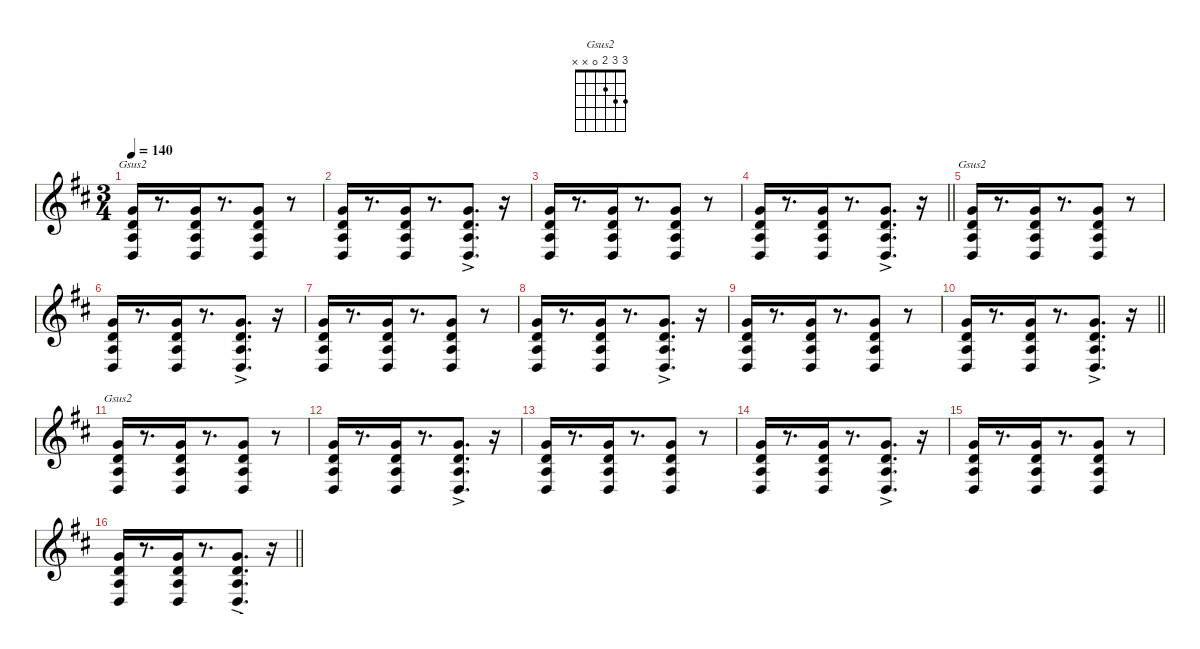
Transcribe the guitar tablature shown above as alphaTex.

\defaultSystemsLayout 4
\hideDynamics
\bracketExtendMode nobrackets
\singleTrackTrackNamePolicy hidden
\multiTrackTrackNamePolicy hidden
\otherSystemsTrackNameOrientation horizontal
\track ("Piano - RH" "el.pno.") {defaultSystemsLayout 8 instrument electricpiano1}
\staff {score}
\tuning (E4 B3 G3 D3 A2 E2)
\chord ("Gsus2" 3 3 2 0 x x)
\ts (3 4)
\tempo 140
\clef g2
\ks d
(3.1{acc forcenatural} 3.2{acc forcenatural} 2.3{acc forcenatural} 0.4{acc forcenatural}).16{ch "Gsus2" dy f instrument electricpiano1 beam Up beam merge} r.8{d beam Up beam merge} (3.1{acc forcenatural} 3.2{acc forcenatural} 2.3{acc forcenatural} 0.4{acc forcenatural}).16{beam Up beam merge} r.8{d beam Up beam merge} (3.1{acc forcenatural} 3.2{acc forcenatural} 2.3{acc forcenatural} 0.4{acc forcenatural}).8{beam Up beam merge} r.8{beam Up} |
(3.1{acc forcenatural} 3.2{acc forcenatural} 2.3{acc forcenatural} 0.4{acc forcenatural}).16{beam Up beam merge} r.8{d beam Up beam merge} (3.1{acc forcenatural} 3.2{acc forcenatural} 2.3{acc forcenatural} 0.4{acc forcenatural}).16{beam Up beam merge} r.8{d beam Up beam merge} (3.1{ac acc forcenatural} 3.2{ac acc forcenatural} 2.3{ac acc forcenatural} 0.4{ac acc forcenatural}).8{d beam Up beam merge} r.16{beam Up beam merge} |
(3.1{acc forcenatural} 3.2{acc forcenatural} 2.3{acc forcenatural} 0.4{acc forcenatural}).16{beam Up beam merge} r.8{d beam Up beam merge} (3.1{acc forcenatural} 3.2{acc forcenatural} 2.3{acc forcenatural} 0.4{acc forcenatural}).16{beam Up beam merge} r.8{d beam Up beam merge} (3.1{acc forcenatural} 3.2{acc forcenatural} 2.3{acc forcenatural} 0.4{acc forcenatural}).8{beam Up beam merge} r.8{beam Up beam merge} |
\barLineRight lightlight
(3.1{acc forcenatural} 3.2{acc forcenatural} 2.3{acc forcenatural} 0.4{acc forcenatural}).16{beam Up beam merge} r.8{d beam Up beam merge} (3.1{acc forcenatural} 3.2{acc forcenatural} 2.3{acc forcenatural} 0.4{acc forcenatural}).16{beam Up beam merge} r.8{d beam Up beam merge} (3.1{ac acc forcenatural} 3.2{ac acc forcenatural} 2.3{ac acc forcenatural} 0.4{ac acc forcenatural}).8{d beam Up beam merge} r.16{beam Up beam merge} |
(3.1{acc forcenatural} 3.2{acc forcenatural} 2.3{acc forcenatural} 0.4{acc forcenatural}).16{ch "Gsus2" beam Up beam merge} r.8{d beam Up beam merge} (3.1{acc forcenatural} 3.2{acc forcenatural} 2.3{acc forcenatural} 0.4{acc forcenatural}).16{beam Up beam merge} r.8{d beam Up beam merge} (3.1{acc forcenatural} 3.2{acc forcenatural} 2.3{acc forcenatural} 0.4{acc forcenatural}).8{beam Up beam merge} r.8{beam Up beam merge} |
(3.1{acc forcenatural} 3.2{acc forcenatural} 2.3{acc forcenatural} 0.4{acc forcenatural}).16{beam Up beam merge} r.8{d beam Up beam merge} (3.1{acc forcenatural} 3.2{acc forcenatural} 2.3{acc forcenatural} 0.4{acc forcenatural}).16{beam Up beam merge} r.8{d beam Up beam merge} (3.1{ac acc forcenatural} 3.2{ac acc forcenatural} 2.3{ac acc forcenatural} 0.4{ac acc forcenatural}).8{d beam Up beam merge} r.16{beam Up beam merge} |
(3.1{acc forcenatural} 3.2{acc forcenatural} 2.3{acc forcenatural} 0.4{acc forcenatural}).16{beam Up beam merge} r.8{d beam Up beam merge} (3.1{acc forcenatural} 3.2{acc forcenatural} 2.3{acc forcenatural} 0.4{acc forcenatural}).16{beam Up beam merge} r.8{d beam Up beam merge} (3.1{acc forcenatural} 3.2{acc forcenatural} 2.3{acc forcenatural} 0.4{acc forcenatural}).8{beam Up beam merge} r.8{beam Up beam merge} |
(3.1{acc forcenatural} 3.2{acc forcenatural} 2.3{acc forcenatural} 0.4{acc forcenatural}).16{beam Up beam merge} r.8{d beam Up beam merge} (3.1{acc forcenatural} 3.2{acc forcenatural} 2.3{acc forcenatural} 0.4{acc forcenatural}).16{beam Up beam merge} r.8{d beam Up beam merge} (3.1{ac acc forcenatural} 3.2{ac acc forcenatural} 2.3{ac acc forcenatural} 0.4{ac acc forcenatural}).8{d beam Up beam merge} r.16{beam Up beam merge} |
(3.1{acc forcenatural} 3.2{acc forcenatural} 2.3{acc forcenatural} 0.4{acc forcenatural}).16{beam Up beam merge} r.8{d beam Up beam merge} (3.1{acc forcenatural} 3.2{acc forcenatural} 2.3{acc forcenatural} 0.4{acc forcenatural}).16{beam Up beam merge} r.8{d beam Up beam merge} (3.1{acc forcenatural} 3.2{acc forcenatural} 2.3{acc forcenatural} 0.4{acc forcenatural}).8{beam Up beam merge} r.8{beam Up beam merge} |
\barLineRight lightlight
(3.1{acc forcenatural} 3.2{acc forcenatural} 2.3{acc forcenatural} 0.4{acc forcenatural}).16{beam Up beam merge} r.8{d beam Up beam merge} (3.1{acc forcenatural} 3.2{acc forcenatural} 2.3{acc forcenatural} 0.4{acc forcenatural}).16{beam Up beam merge} r.8{d beam Up beam merge} (3.1{ac acc forcenatural} 3.2{ac acc forcenatural} 2.3{ac acc forcenatural} 0.4{ac acc forcenatural}).8{d beam Up beam merge} r.16{beam Up beam merge} |
(3.1{acc forcenatural} 3.2{acc forcenatural} 2.3{acc forcenatural} 0.4{acc forcenatural}).16{ch "Gsus2" beam Up beam merge} r.8{d beam Up beam merge} (3.1{acc forcenatural} 3.2{acc forcenatural} 2.3{acc forcenatural} 0.4{acc forcenatural}).16{beam Up beam merge} r.8{d beam Up beam merge} (3.1{acc forcenatural} 3.2{acc forcenatural} 2.3{acc forcenatural} 0.4{acc forcenatural}).8{beam Up beam merge} r.8{beam Up beam merge} |
(3.1{acc forcenatural} 3.2{acc forcenatural} 2.3{acc forcenatural} 0.4{acc forcenatural}).16{beam Up beam merge} r.8{d beam Up beam merge} (3.1{acc forcenatural} 3.2{acc forcenatural} 2.3{acc forcenatural} 0.4{acc forcenatural}).16{beam Up beam merge} r.8{d beam Up beam merge} (3.1{ac acc forcenatural} 3.2{ac acc forcenatural} 2.3{ac acc forcenatural} 0.4{ac acc forcenatural}).8{d beam Up beam merge} r.16{beam Up beam merge} |
(3.1{acc forcenatural} 3.2{acc forcenatural} 2.3{acc forcenatural} 0.4{acc forcenatural}).16{beam Up beam merge} r.8{d beam Up beam merge} (3.1{acc forcenatural} 3.2{acc forcenatural} 2.3{acc forcenatural} 0.4{acc forcenatural}).16{beam Up beam merge} r.8{d beam Up beam merge} (3.1{acc forcenatural} 3.2{acc forcenatural} 2.3{acc forcenatural} 0.4{acc forcenatural}).8{beam Up beam merge} r.8{beam Up beam merge} |
(3.1{acc forcenatural} 3.2{acc forcenatural} 2.3{acc forcenatural} 0.4{acc forcenatural}).16{beam Up beam merge} r.8{d beam Up beam merge} (3.1{acc forcenatural} 3.2{acc forcenatural} 2.3{acc forcenatural} 0.4{acc forcenatural}).16{beam Up beam merge} r.8{d beam Up beam merge} (3.1{ac acc forcenatural} 3.2{ac acc forcenatural} 2.3{ac acc forcenatural} 0.4{ac acc forcenatural}).8{d beam Up beam merge} r.16{beam Up beam merge} |
(3.1{acc forcenatural} 3.2{acc forcenatural} 2.3{acc forcenatural} 0.4{acc forcenatural}).16{beam Up beam merge} r.8{d beam Up beam merge} (3.1{acc forcenatural} 3.2{acc forcenatural} 2.3{acc forcenatural} 0.4{acc forcenatural}).16{beam Up beam merge} r.8{d beam Up beam merge} (3.1{acc forcenatural} 3.2{acc forcenatural} 2.3{acc forcenatural} 0.4{acc forcenatural}).8{beam Up beam merge} r.8{beam Up beam merge} |
\barLineRight lightlight
(3.1{acc forcenatural} 3.2{acc forcenatural} 2.3{acc forcenatural} 0.4{acc forcenatural}).16{beam Up beam merge} r.8{d beam Up beam merge} (3.1{acc forcenatural} 3.2{acc forcenatural} 2.3{acc forcenatural} 0.4{acc forcenatural}).16{beam Up beam merge} r.8{d beam Up beam merge} (3.1{ac acc forcenatural} 3.2{ac acc forcenatural} 2.3{ac acc forcenatural} 0.4{ac acc forcenatural}).8{d beam Up beam merge} r.16{beam Up beam merge}
